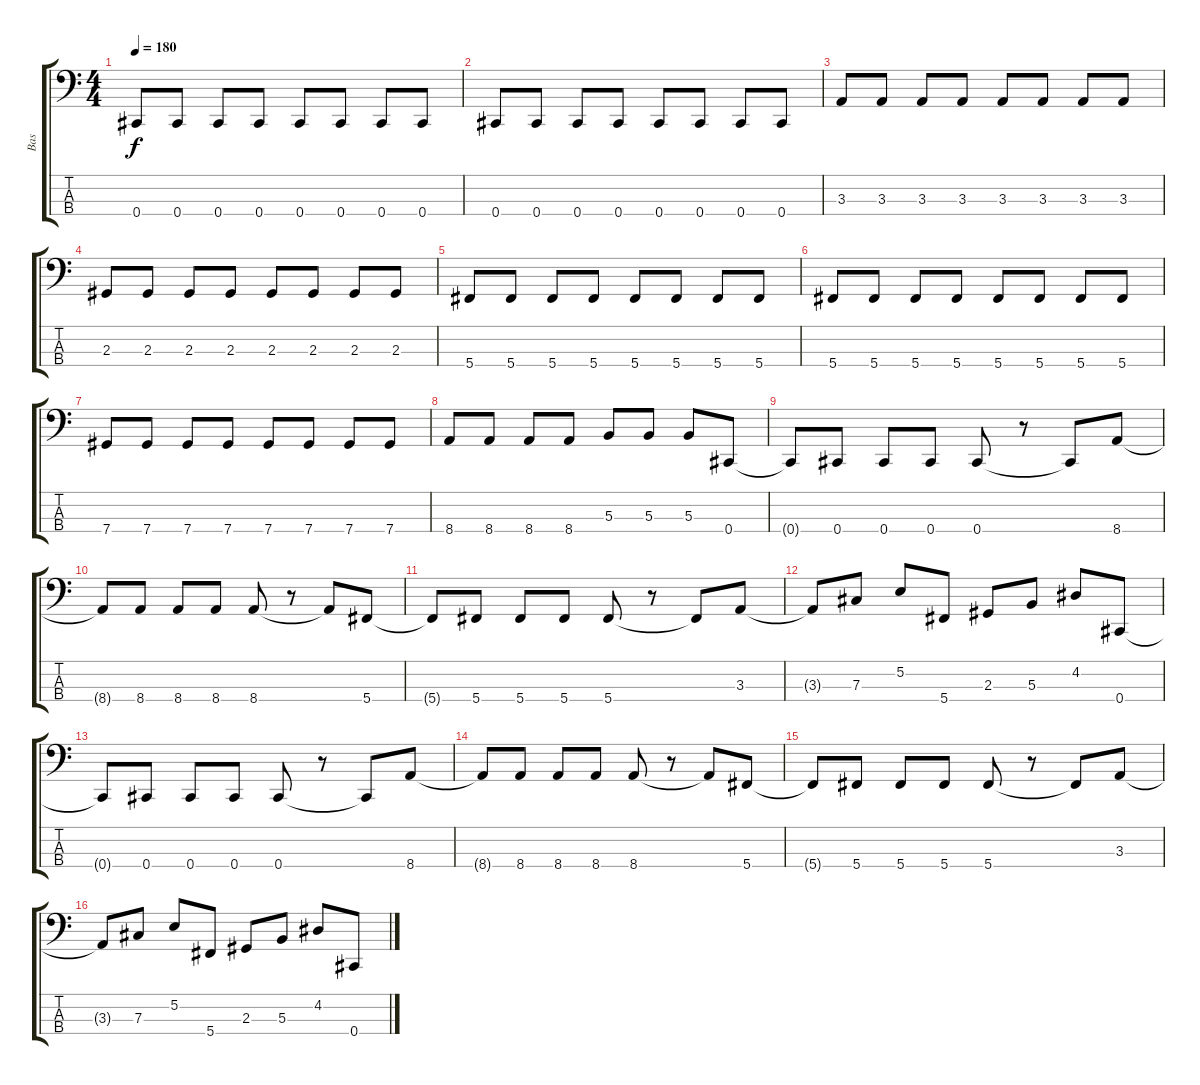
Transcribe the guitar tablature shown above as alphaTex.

\track ("Bas" "Bas") {instrument electricbasspick}
\staff {score tabs}
\tuning (E2 B1 Gb1 Db1) {hide}
\ts (4 4)
\tempo 180
\clef f4
\ks c
0.4.8{dy f} 0.4.8 0.4.8 0.4.8 0.4.8 0.4.8 0.4.8 0.4.8 |
0.4.8 0.4.8 0.4.8 0.4.8 0.4.8 0.4.8 0.4.8 0.4.8 |
3.3.8 3.3.8 3.3.8 3.3.8 3.3.8 3.3.8 3.3.8 3.3.8 |
2.3.8 2.3.8 2.3.8 2.3.8 2.3.8 2.3.8 2.3.8 2.3.8 |
5.4.8 5.4.8 5.4.8 5.4.8 5.4.8 5.4.8 5.4.8 5.4.8 |
5.4.8 5.4.8 5.4.8 5.4.8 5.4.8 5.4.8 5.4.8 5.4.8 |
7.4.8 7.4.8 7.4.8 7.4.8 7.4.8 7.4.8 7.4.8 7.4.8 |
8.4.8 8.4.8 8.4.8 8.4.8 5.3.8 5.3.8 5.3.8 0.4.8 |
0.4{t}.8 0.4.8 0.4.8 0.4.8 0.4.8 r.8 0.4{t}.8 8.4.8 |
8.4{t}.8 8.4.8 8.4.8 8.4.8 8.4.8 r.8 8.4{t}.8 5.4.8 |
5.4{t}.8 5.4.8 5.4.8 5.4.8 5.4.8 r.8 5.4{t}.8 3.3.8 |
3.3{t}.8 7.3.8 5.2.8 5.4.8 2.3.8 5.3.8 4.2.8 0.4.8 |
0.4{t}.8 0.4.8 0.4.8 0.4.8 0.4.8 r.8 0.4{t}.8 8.4.8 |
8.4{t}.8 8.4.8 8.4.8 8.4.8 8.4.8 r.8 8.4{t}.8 5.4.8 |
5.4{t}.8 5.4.8 5.4.8 5.4.8 5.4.8 r.8 5.4{t}.8 3.3.8 |
3.3{t}.8 7.3.8 5.2.8 5.4.8 2.3.8 5.3.8 4.2.8 0.4.8
